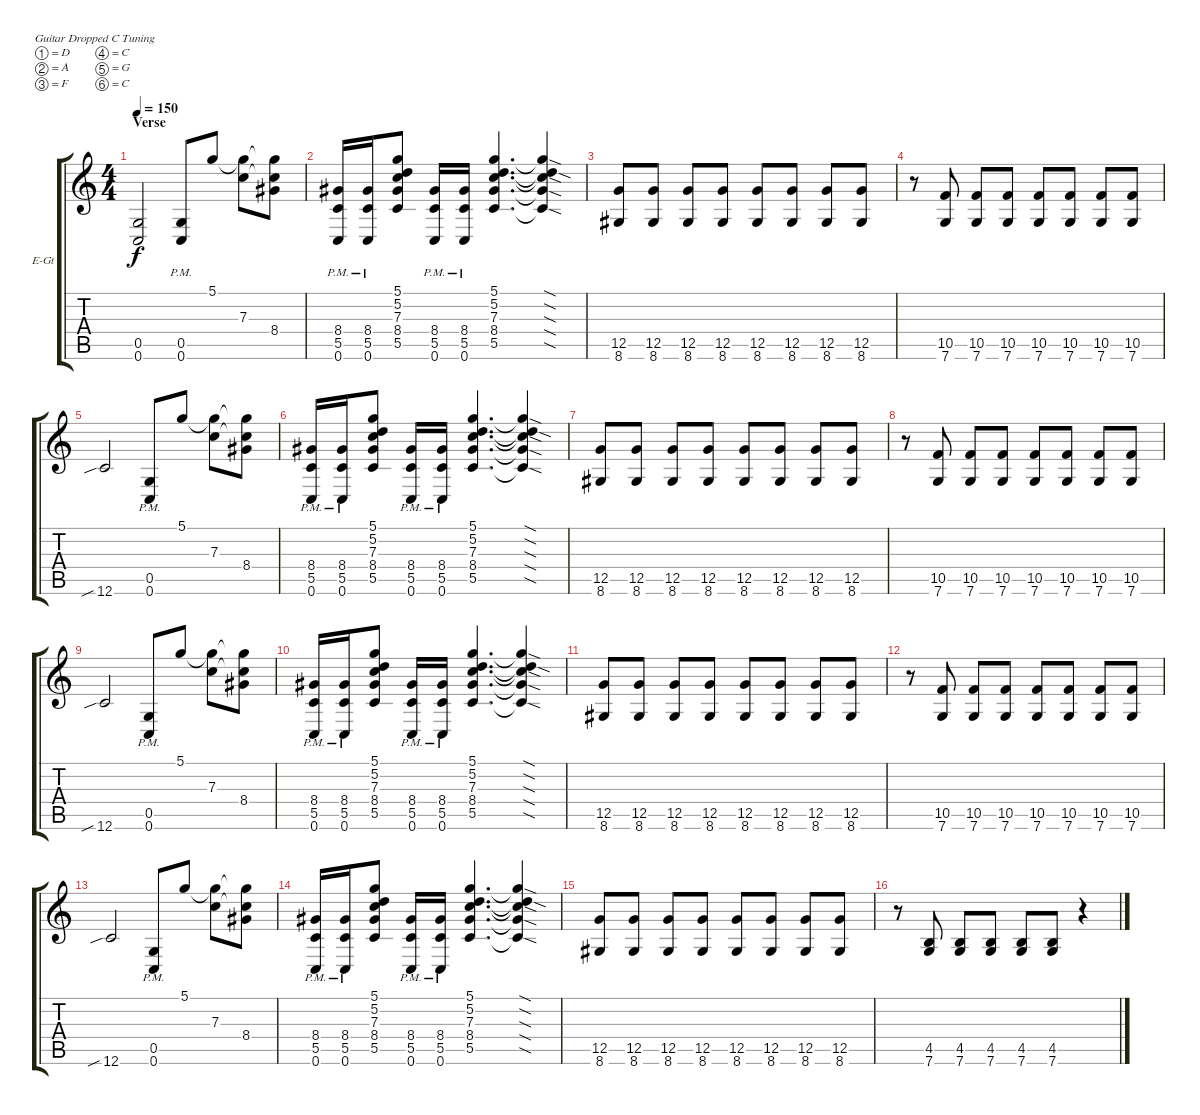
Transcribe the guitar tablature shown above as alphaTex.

\defaultSystemsLayout 4
\bracketExtendMode groupsimilarinstruments
\firstSystemTrackNameOrientation horizontal
\otherSystemsTrackNameOrientation horizontal
\track ("Alex" "E-Gt") {instrument distortionguitar}
\staff {score tabs}
\tuning (D4 A3 F3 C3 G2 C2)
\ts (4 4)
\section ("" "Verse")
\tempo 150
\clef g2
\ks c
(0.6 0.5).2{dy f} (0.6{pm} 0.5{pm}).8 5.1.8 (7.3 5.1{t}).8 (8.4 7.3{t} 5.1{t}).8 |
(0.6{pm} 5.5{pm} 8.4{pm}).16 (0.6{pm} 5.5{pm} 8.4{pm}).16 (5.5 8.4 7.3 5.2 5.1).8 (0.6{pm} 5.5{pm} 8.4{pm}).16 (0.6{pm} 5.5{pm} 8.4{pm}).16 (5.5 8.4 7.3 5.2 5.1).4{d} (5.5{sod t} 8.4{sod t} 7.3{sod t} 5.2{sod t} 5.1{sod t}).4 |
(8.6 12.5).8 (8.6 12.5).8 (8.6 12.5).8 (8.6 12.5).8 (8.6 12.5).8 (8.6 12.5).8 (8.6 12.5).8 (8.6 12.5).8 |
r.8 (10.5 7.6).8 (10.5 7.6).8 (10.5 7.6).8 (10.5 7.6).8 (10.5 7.6).8 (10.5 7.6).8 (10.5 7.6).8 |
12.6{sib}.2 (0.6{pm} 0.5{pm}).8 5.1.8 (7.3 5.1{t}).8 (8.4 7.3{t} 5.1{t}).8 |
(0.6{pm} 5.5{pm} 8.4{pm}).16 (0.6{pm} 5.5{pm} 8.4{pm}).16 (5.5 8.4 7.3 5.2 5.1).8 (0.6{pm} 5.5{pm} 8.4{pm}).16 (0.6{pm} 5.5{pm} 8.4{pm}).16 (5.5 8.4 7.3 5.2 5.1).4{d} (5.5{sod t} 8.4{sod t} 7.3{sod t} 5.2{sod t} 5.1{sod t}).4 |
(8.6 12.5).8 (8.6 12.5).8 (8.6 12.5).8 (8.6 12.5).8 (8.6 12.5).8 (8.6 12.5).8 (8.6 12.5).8 (8.6 12.5).8 |
r.8 (10.5 7.6).8 (10.5 7.6).8 (10.5 7.6).8 (10.5 7.6).8 (10.5 7.6).8 (10.5 7.6).8 (10.5 7.6).8 |
12.6{sib}.2 (0.6{pm} 0.5{pm}).8 5.1.8 (7.3 5.1{t}).8 (8.4 7.3{t} 5.1{t}).8 |
(0.6{pm} 5.5{pm} 8.4{pm}).16 (0.6{pm} 5.5{pm} 8.4{pm}).16 (5.5 8.4 7.3 5.2 5.1).8 (0.6{pm} 5.5{pm} 8.4{pm}).16 (0.6{pm} 5.5{pm} 8.4{pm}).16 (5.5 8.4 7.3 5.2 5.1).4{d} (5.5{sod t} 8.4{sod t} 7.3{sod t} 5.2{sod t} 5.1{sod t}).4 |
(8.6 12.5).8 (8.6 12.5).8 (8.6 12.5).8 (8.6 12.5).8 (8.6 12.5).8 (8.6 12.5).8 (8.6 12.5).8 (8.6 12.5).8 |
r.8 (10.5 7.6).8 (10.5 7.6).8 (10.5 7.6).8 (10.5 7.6).8 (10.5 7.6).8 (10.5 7.6).8 (10.5 7.6).8 |
12.6{sib}.2 (0.6{pm} 0.5{pm}).8 5.1.8 (7.3 5.1{t}).8 (8.4 7.3{t} 5.1{t}).8 |
(0.6{pm} 5.5{pm} 8.4{pm}).16 (0.6{pm} 5.5{pm} 8.4{pm}).16 (5.5 8.4 7.3 5.2 5.1).8 (0.6{pm} 5.5{pm} 8.4{pm}).16 (0.6{pm} 5.5{pm} 8.4{pm}).16 (5.5 8.4 7.3 5.2 5.1).4{d} (5.5{sod t} 8.4{sod t} 7.3{sod t} 5.2{sod t} 5.1{sod t}).4 |
(8.6 12.5).8 (8.6 12.5).8 (8.6 12.5).8 (8.6 12.5).8 (8.6 12.5).8 (8.6 12.5).8 (8.6 12.5).8 (8.6 12.5).8 |
r.8 (4.5 7.6).8 (4.5 7.6).8 (4.5 7.6).8 (4.5 7.6).8 (4.5 7.6).8 r.4
